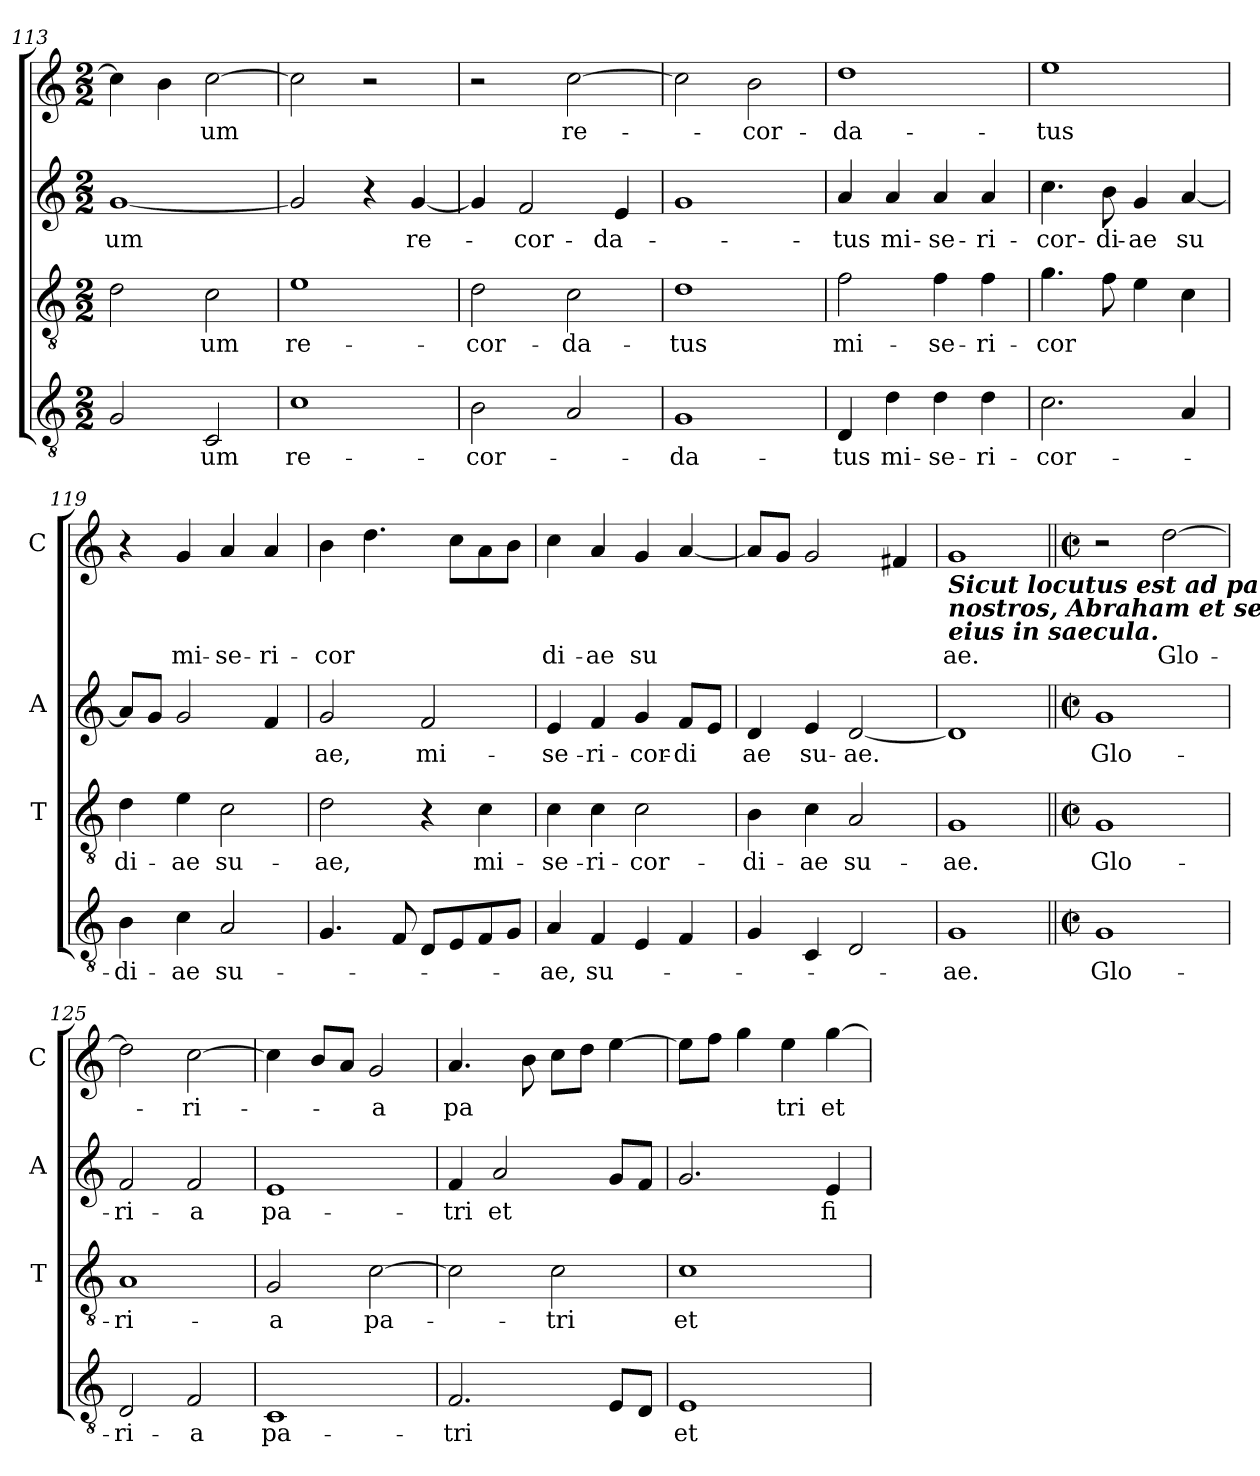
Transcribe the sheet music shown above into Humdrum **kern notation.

**kern	**text	**kern	**text	**kern	**text	**kern	**text
*part4	*part4	*part3	*part3	*part2	*part2	*part1	*part1
*staff4	*staff4	*staff3	*staff3	*staff2	*staff2	*staff1	*staff1
*	*	*I'T	*	*I'A	*	*I'C	*
*clefGv2	*	*clefGv2	*	*clefG2	*	*clefG2	*
*k[]	*	*k[]	*	*k[]	*	*k[]	*
*C:	*	*C:	*	*C:	*	*C:	*
*M2/2	*	*M2/2	*	*M2/2	*	*M2/2	*
=113	=113	=113	=113	=113	=113	=113	=113
!	!	!	!	!	!LO:LY:b	!	!
2G/	.	2d\	.	[1g	-um	4cc\]	.
.	.	.	.	.	.	4b\	.
!	!LO:LY:b	!	!LO:LY:b	!	!	!	!LO:LY:b
2C/	um	2c\	um	.	.	[2cc\	um
=114	=114	=114	=114	=114	=114	=114	=114
!	!LO:LY:b	!	!LO:LY:b	!	!	!	!
1c	re-	1e	re-	2g/]	.	2cc\]	.
.	.	.	.	4r	.	2r	.
!	!	!	!	!	!LO:LY:b	!	!
.	.	.	.	[4g/	re-	.	.
!!LO:LB:g=z
=115	=115	=115	=115	=115	=115	=115	=115
!	!LO:LY:b	!	!LO:LY:b	!	!	!	!
2B\	-­cor-	2d\	-­cor-	4g/]	.	2r	.
!	!	!	!	!	!LO:LY:b	!	!
.	.	.	.	2f/	-cor-	.	.
!	!	!	!LO:LY:b	!	!	!	!LO:LY:b
2A/	.	2c\	-da-	.	.	[2cc\	re-
!	!	!	!	!	!LO:LY:b	!	!
.	.	.	.	4e/	-da-	.	.
=116	=116	=116	=116	=116	=116	=116	=116
!	!LO:LY:b	!	!LO:LY:b	!	!	!	!
1G	-da-	1d	-tus	1g	.	2cc\]	.
!	!	!	!	!	!	!	!LO:LY:b
.	.	.	.	.	.	2b\	-cor-
=117	=117	=117	=117	=117	=117	=117	=117
!	!LO:LY:b	!	!LO:LY:b	!	!LO:LY:b	!	!LO:LY:b
4D/	-tus	2f\	mi-	4a/	-tus	1dd	-da-
!	!LO:LY:b	!	!	!	!LO:LY:b	!	!
4d\	mi-	.	.	4a/	mi-	.	.
!	!LO:LY:b	!	!LO:LY:b	!	!LO:LY:b	!	!
4d\	-se-	4f\	-se-	4a/	-se-	.	.
!	!LO:LY:b	!	!LO:LY:b	!	!LO:LY:b	!	!
4d\	-ri-	4f\	-ri-	4a/	-ri-	.	.
=118	=118	=118	=118	=118	=118	=118	=118
!	!LO:LY:b	!	!LO:LY:b	!	!LO:LY:b	!	!LO:LY:b
2.c\	-cor-	4.g\	-cor	4.cc\	-cor-	1ee	-tus
!	!	!	!	!	!LO:LY:b	!	!
.	.	8f\	.	8b\	-di-	.	.
!	!	!	!	!	!LO:LY:b	!	!
.	.	4e\	.	4g/	-ae	.	.
!	!	!	!	!	!LO:LY:b	!	!
4A/	.	4c\	.	[4a/	su	.	.
=119	=119	=119	=119	=119	=119	=119	=119
!	!LO:LY:b	!	!LO:LY:b	!	!	!	!
4B\	-di-	4d\	di-	8a/L]	.	4r	.
.	.	.	.	8g/J	.	.	.
!	!LO:LY:b	!	!LO:LY:b	!	!	!	!LO:LY:b
4c\	-ae	4e\	-ae	2g/	.	4g/	mi-
!	!LO:LY:b	!	!LO:LY:b	!	!	!	!LO:LY:b
2A/	su-	2c\	su-	.	.	4a/	-se-
!	!	!	!	!	!	!	!LO:LY:b
.	.	.	.	4f/	.	4a/	-ri-
=120	=120	=120	=120	=120	=120	=120	=120
!	!	!	!LO:LY:b	!	!LO:LY:b	!	!LO:LY:b
4.G/	.	2d\	-ae,	2g/	ae,	4b\	-cor
.	.	.	.	.	.	4.dd\	.
8F/	.	.	.	.	.	.	.
!	!	!	!	!	!LO:LY:b	!	!
8D/L	.	4r	.	2f/	mi-	.	.
8E/	.	.	.	.	.	8cc\L	.
!	!	!	!LO:LY:b	!	!	!	!
8F/	.	4c\	mi-	.	.	8a\	.
8G/J	.	.	.	.	.	8b\J	.
!!LO:LB:g=z
=121	=121	=121	=121	=121	=121	=121	=121
!	!LO:LY:b	!	!LO:LY:b	!	!LO:LY:b	!	!LO:LY:b
4A/	-­ae,	4c\	-­se-	4e/	-­se-	4cc\	­di-
!	!LO:LY:b	!	!LO:LY:b	!	!LO:LY:b	!	!LO:LY:b
4F/	su-	4c\	-ri-	4f/	-ri-	4a/	-ae
!	!	!	!LO:LY:b	!	!LO:LY:b	!	!LO:LY:b
4E/	.	2c\	-cor-	4g/	-cor-	4g/	su
!	!	!	!	!	!LO:LY:b	!	!
4F/	.	.	.	8f/L	-di	[4a/	.
.	.	.	.	8e/J	.	.	.
=122	=122	=122	=122	=122	=122	=122	=122
!	!	!	!LO:LY:b	!	!LO:LY:b	!	!
4G/	.	4B\	-di-	4d/	ae	8a/L]	.
.	.	.	.	.	.	8g/J	.
!	!	!	!LO:LY:b	!	!LO:LY:b	!	!
4C/	.	4c\	-ae	4e/	su-	2g/	.
!	!	!	!LO:LY:b	!	!LO:LY:b	!	!
2D/	.	2A/	su-	[2d/	-ae.	.	.
.	.	.	.	.	.	4f#/	.
=123	=123	=123	=123	=123	=123	=123	=123
!	!	!	!	!	!	!LO:TX:b:Bi:t=Sicut locutus est ad patres\nnostros, Abraham et semini\neius in saecula.	!
!	!LO:LY:b	!	!LO:LY:b	!	!	!	!LO:LY:b
1G	-ae.	1G	-ae.	1d]	.	1g	ae.
!!LO:LB:g=z
=124||	=124||	=124||	=124||	=124||	=124||	=124||	=124||
*M2/2	*	*M2/2	*	*M2/2	*	*M2/2	*
*met(c|)	*	*met(c|)	*	*met(c|)	*	*met(c|)	*
!	!LO:LY:b	!	!LO:LY:b	!	!LO:LY:b	!	!
1G	Glo-	1G	Glo-	1g	Glo-	2r	.
!	!	!	!	!	!	!	!LO:LY:b
.	.	.	.	.	.	[2dd\	Glo-
=125	=125	=125	=125	=125	=125	=125	=125
!	!LO:LY:b	!	!LO:LY:b	!	!LO:LY:b	!	!
2D/	-ri-	1A	-ri-	2f/	-ri-	2dd\]	.
!	!LO:LY:b	!	!	!	!LO:LY:b	!	!LO:LY:b
2F/	-a	.	.	2f/	-a	[2cc\	-ri-
=126	=126	=126	=126	=126	=126	=126	=126
!	!LO:LY:b	!	!LO:LY:b	!	!LO:LY:b	!	!
1C	pa-	2G/	-a	1e	pa-	4cc\]	.
.	.	.	.	.	.	8b/L	.
.	.	.	.	.	.	8a/J	.
!	!	!	!LO:LY:b	!	!	!	!LO:LY:b
.	.	[2c\	pa-	.	.	2g/	-a
=127	=127	=127	=127	=127	=127	=127	=127
!	!LO:LY:b	!	!	!	!LO:LY:b	!	!LO:LY:b
2.F/	-tri	2c\]	.	4f/	-tri	4.a/	pa
!	!	!	!	!	!LO:LY:b	!	!
.	.	.	.	2a/	et	.	.
.	.	.	.	.	.	8b\	.
!	!	!	!LO:LY:b	!	!	!	!
.	.	2c\	-tri	.	.	8cc\L	.
.	.	.	.	.	.	8dd\J	.
8E/L	.	.	.	8g/L	.	[4ee\	.
8D/J	.	.	.	8f/J	.	.	.
=128	=128	=128	=128	=128	=128	=128	=128
!	!LO:LY:b	!	!LO:LY:b	!	!	!	!
1E	et	1c	et	2.g/	.	8ee\L]	.
.	.	.	.	.	.	8ff\J	.
.	.	.	.	.	.	4gg\	.
!	!	!	!	!	!	!	!LO:LY:b
.	.	.	.	.	.	4ee\	tri
!	!	!	!	!	!LO:LY:b	!	!LO:LY:b
.	.	.	.	4e/	fi-	[4gg\	et
=	=	=	=	=	=	=	=
*-	*-	*-	*-	*-	*-	*-	*-
